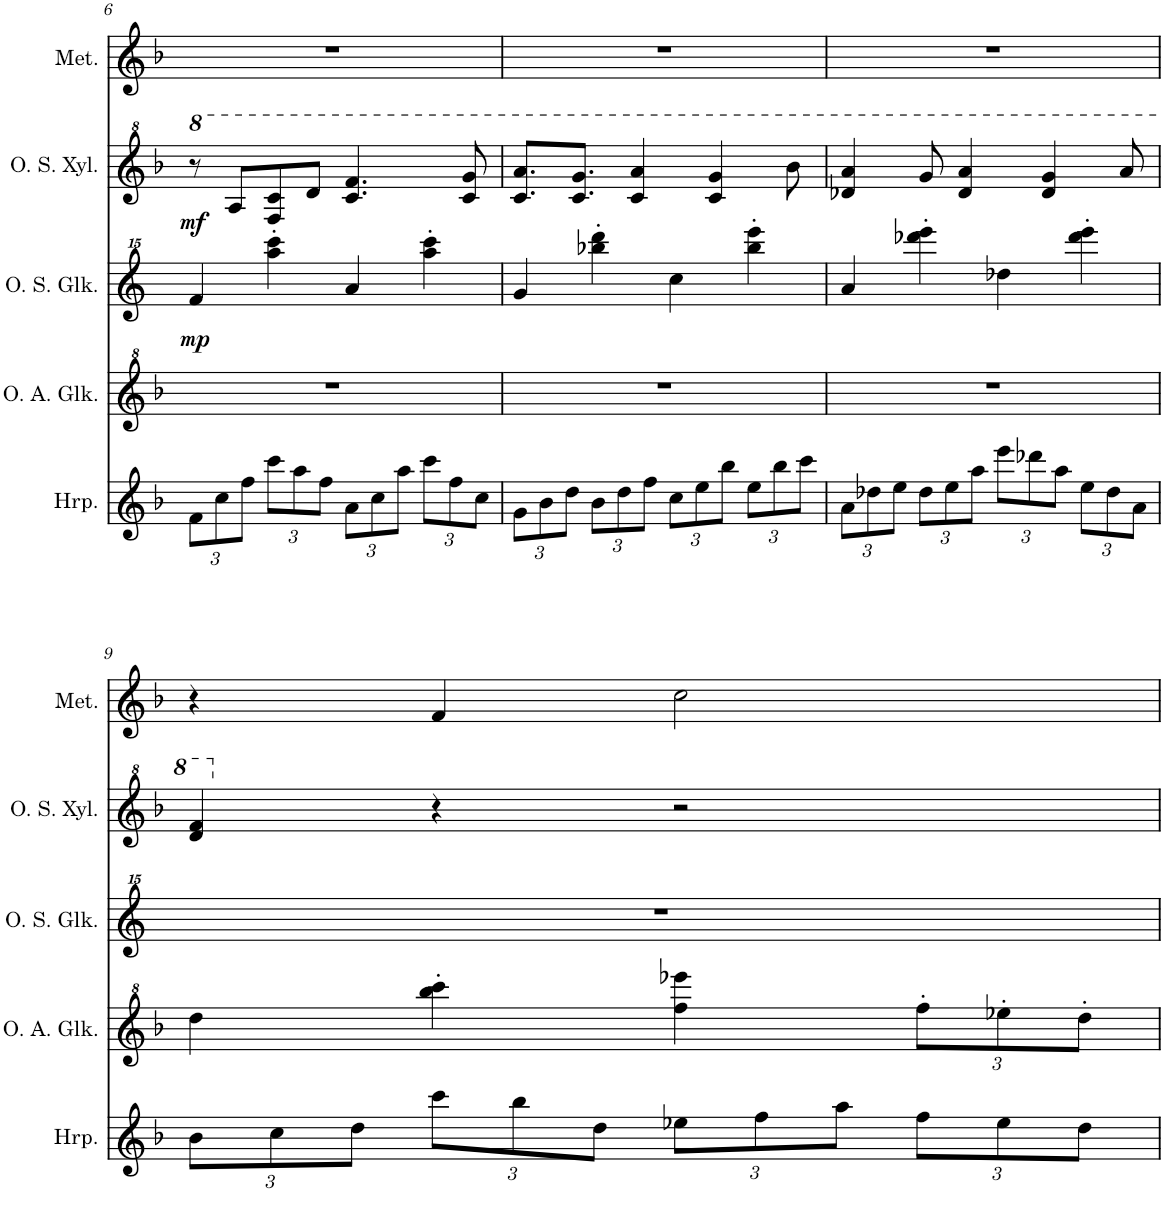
**kern	**kern	**kern	**dynam	**kern	**dynam	**kern
*part5	*part4	*part3	*part3	*part2	*part2	*part1
*staff5	*staff4	*staff3	*staff3	*staff2	*staff2	*staff1
*I"Harp	*I"Ofu Alto Carillon	*I"Ofu Soprano Carillon	*	*I"Ofu Soprano Xylophone	*	*I"Glockenspiel
*I'Hrp.	*	*	*	*I'O. S. Xyl.	*	*
!!LO:PB:g=z
*clefG2	*clefG^2	*clefG^^2	*	*clefG^2	*	*clefG2
*k[b-]	*k[b-]	*k[]	*	*k[b-]	*	*k[b-]
*M4/4	*M4/4	*M4/4	*	*M4/4	*	*M4/4
*Xbrackettup	*	*	*	*	*	*
*	*	*	*	*8va	*	*
=6	=6	=6	=6	=6	=6	=6
!	!	!	!LO:DY:b	!	!LO:DY:b	!
12f\L	1r	4fff/	mp	8r	mf	1r
12cc\	.	.	.	.	.	.
.	.	.	.	8aa/L	.	.
12ff\J	.	.	.	.	.	.
12ccc\L	.	4aaaa\' 4ccccc\'	.	8ff/ 8ccc/	.	.
12aa\	.	.	.	.	.	.
.	.	.	.	8ddd/J	.	.
12ff\J	.	.	.	.	.	.
12a\L	.	4aaa/	.	4.ccc/ 4.fff/	.	.
12cc\	.	.	.	.	.	.
12aa\J	.	.	.	.	.	.
12ccc\L	.	4aaaa\' 4ccccc\'	.	.	.	.
12ff\	.	.	.	.	.	.
.	.	.	.	8ccc/ 8ggg/	.	.
12cc\J	.	.	.	.	.	.
=7	=7	=7	=7	=7	=7	=7
12g\L	1r	4ggg/	.	8.ccc/ 8.aaa/L	.	1r
12b-\	.	.	.	.	.	.
12dd\J	.	.	.	.	.	.
.	.	.	.	8.ccc/ 8.ggg/J	.	.
12b-\L	.	4bbbb-X\' 4ddddd\'	.	.	.	.
12dd\	.	.	.	.	.	.
.	.	.	.	4ccc/ 4aaa/	.	.
12ff\J	.	.	.	.	.	.
12cc\L	.	4cccc\	.	.	.	.
12ee\	.	.	.	.	.	.
.	.	.	.	4ccc/ 4ggg/	.	.
12bb-\J	.	.	.	.	.	.
12ee\L	.	4bbbb-\' 4eeeee\'	.	.	.	.
12bb-\	.	.	.	.	.	.
.	.	.	.	8bbb-\	.	.
12ccc\J	.	.	.	.	.	.
=8	=8	=8	=8	=8	=8	=8
12a\L	1r	4aaa/	.	4ddd-X/ 4aaa/	.	1r
12dd-X\	.	.	.	.	.	.
12ee\J	.	.	.	.	.	.
12dd-\L	.	4ddddd-X\' 4eeeee\'	.	8ggg/	.	.
12ee\	.	.	.	.	.	.
.	.	.	.	4ddd-/ 4aaa/	.	.
12aa\J	.	.	.	.	.	.
12eee\L	.	4dddd-X\	.	.	.	.
12ddd-X\	.	.	.	.	.	.
.	.	.	.	4ddd-/ 4ggg/	.	.
12aa\J	.	.	.	.	.	.
12ee\L	.	4ddddd-\' 4eeeee\'	.	.	.	.
12dd-\	.	.	.	.	.	.
.	.	.	.	8aaa/	.	.
12a\J	.	.	.	.	.	.
!!LO:LB:g=z
=9	=9	=9	=9	=9	=9	=9
12b-\L	4ddd\	1r	.	4ddd/ 4fff/	.	4r
12cc\	.	.	.	.	.	.
12dd\J	.	.	.	.	.	.
*	*	*	*	*X8va	*	*
12ccc\L	4bbb-\' 4cccc\'	.	.	4r	.	4f/
12bb-\	.	.	.	.	.	.
12dd\J	.	.	.	.	.	.
12ee-X\L	4fff\ 4eeee-X\	.	.	2r	.	2cc\
12ff\	.	.	.	.	.	.
12aa\J	.	.	.	.	.	.
*	*Xbrackettup	*	*	*	*	*
12ff\L	12fff'\L	.	.	.	.	.
12ee-\	12eee-X'\	.	.	.	.	.
12dd\J	12ddd'\J	.	.	.	.	.
=	=	=	=	=	=	=
*-	*-	*-	*-	*-	*-	*-
